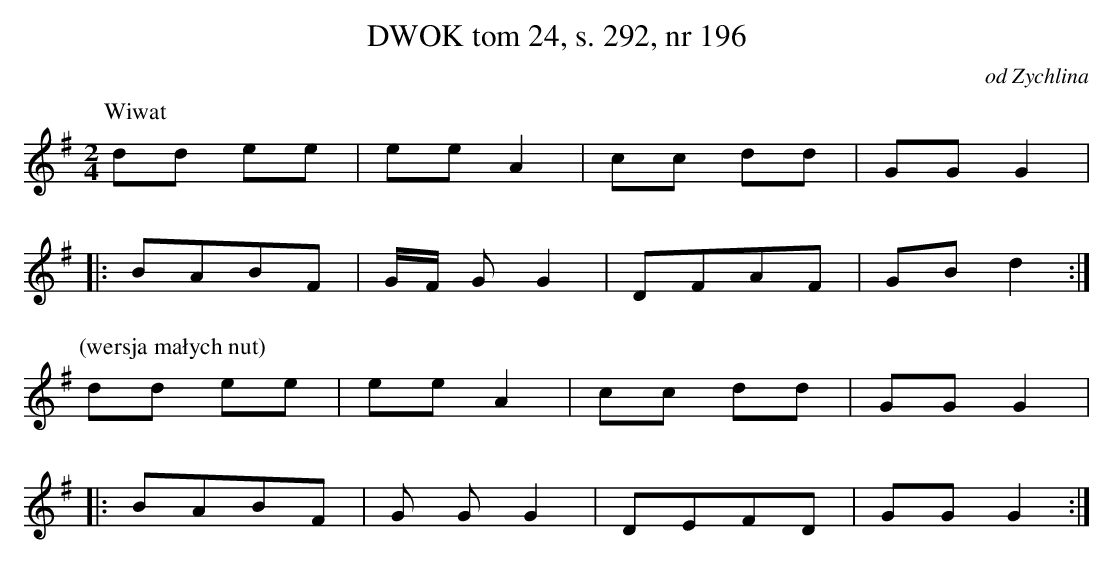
X:1
T: DWOK tom 24, s. 292, nr 196
O: od Zychlina
L: 1/16
M: 2/4
K: G
P: Wiwat
d2d2 e2e2 | e2e2 A4 | c2c2 d2d2 | G2G2 G4|
|: B2A2B2F2 | GF G2 G4 | D2F2A2F2 | G2B2 d4 :|
P:(wersja małych nut)
d2d2 e2e2 | e2e2 A4 | c2c2 d2d2 | G2G2 G4|
|: B2A2B2F2 | G2 G2 G4 | D2E2F2D2 | G2G2 G4 :|
